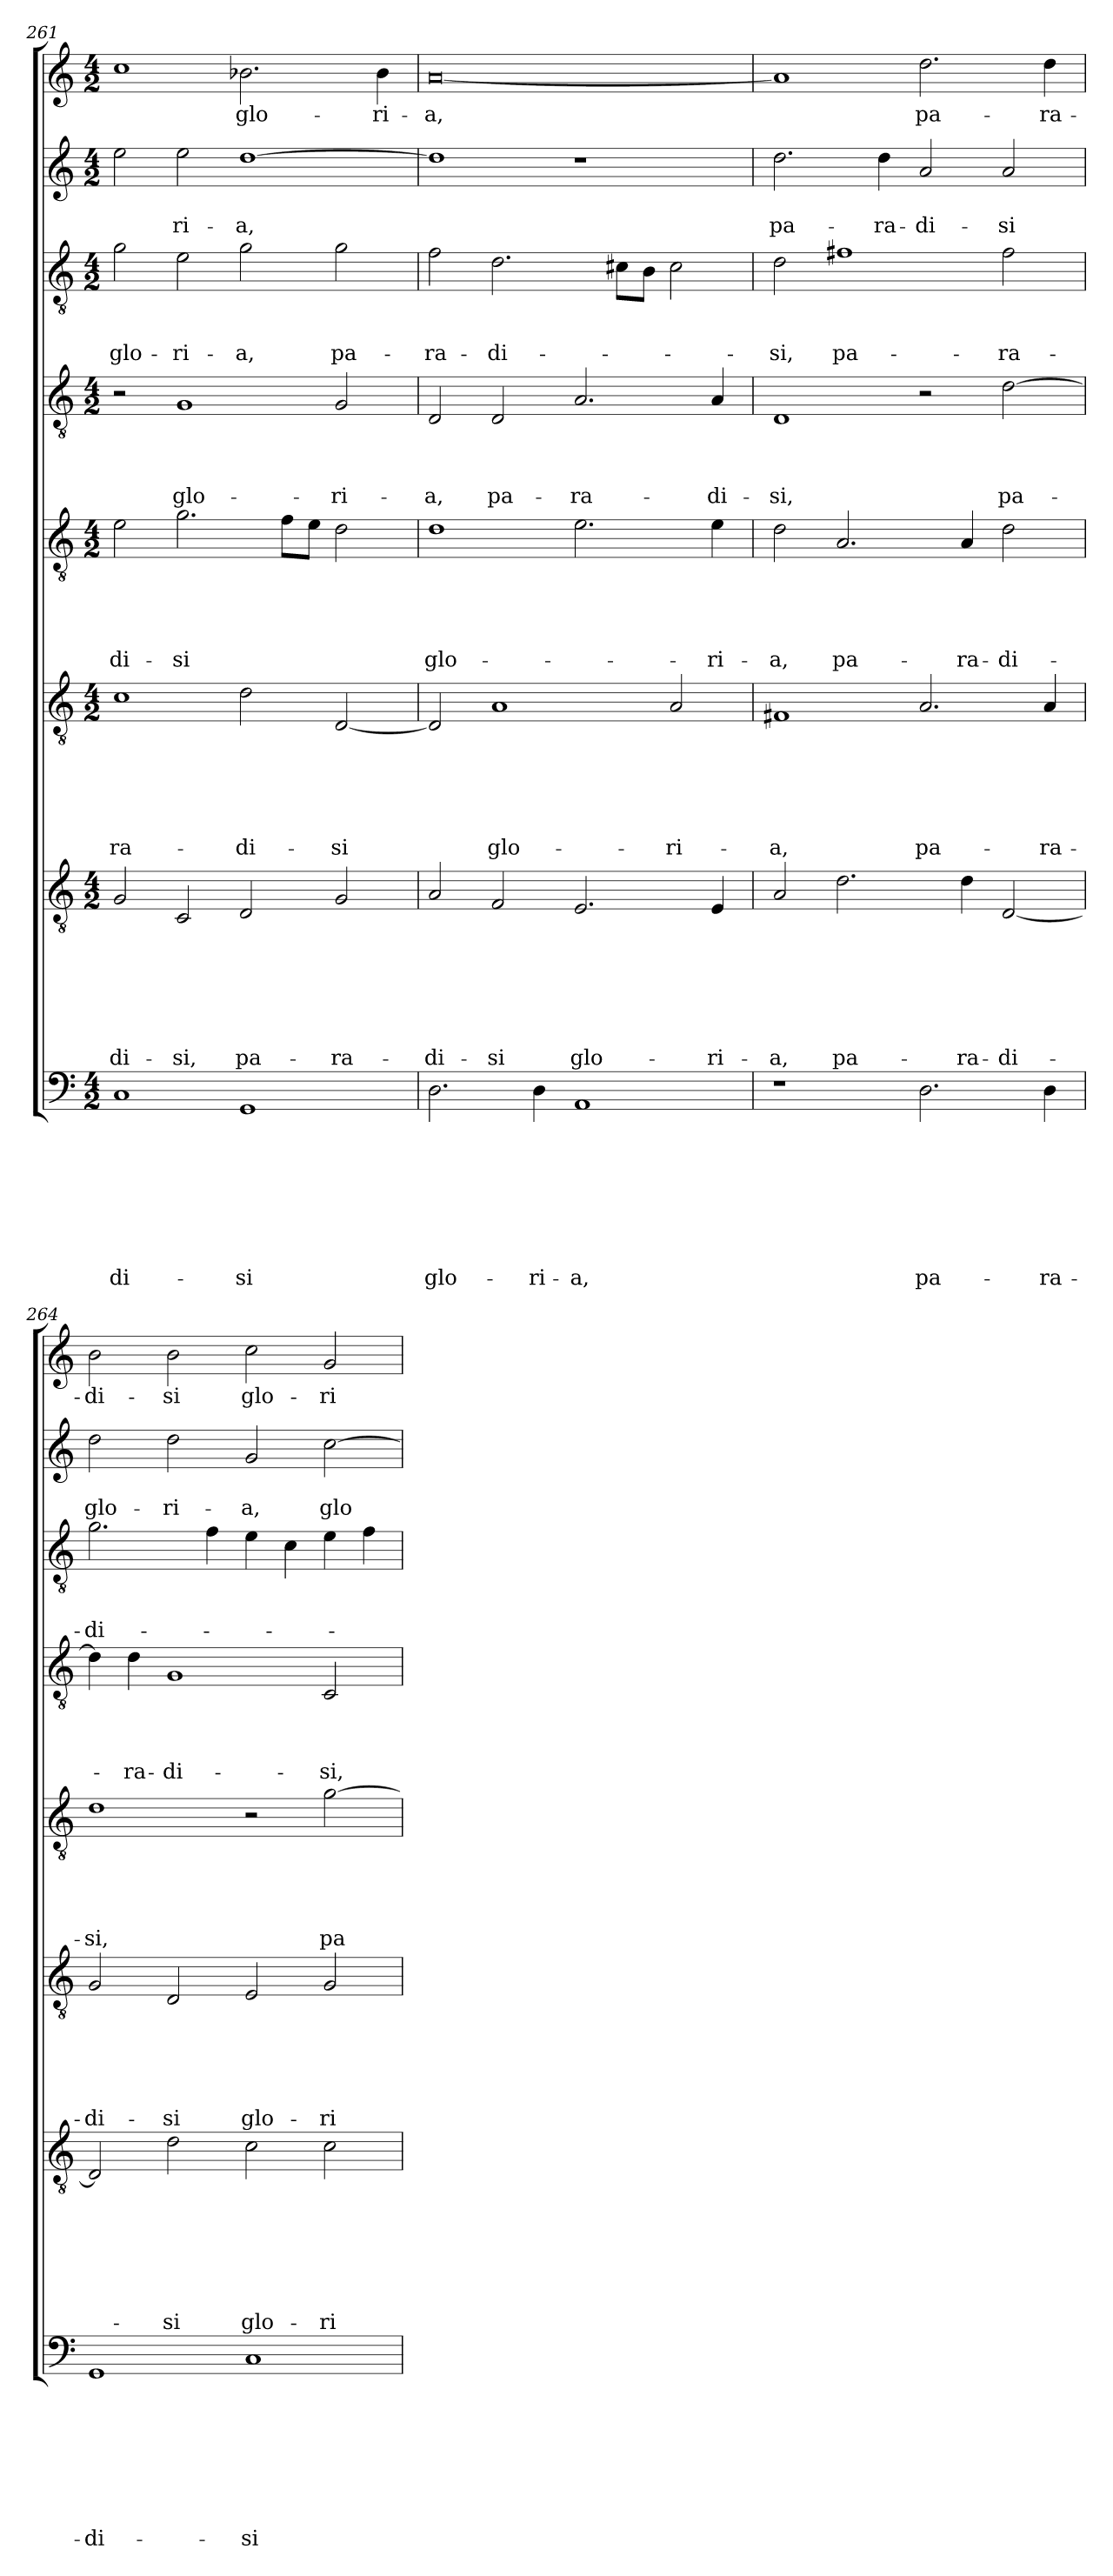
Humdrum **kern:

**kern	**text	**text	**text	**text	**text	**text	**text	**text	**kern	**text	**text	**text	**text	**text	**text	**text	**kern	**text	**text	**text	**text	**text	**text	**kern	**text	**text	**text	**text	**text	**kern	**text	**text	**text	**text	**kern	**text	**text	**text	**kern	**text	**text	**kern	**text
*part8	*part8	*part8	*part8	*part8	*part8	*part8	*part8	*part8	*part7	*part7	*part7	*part7	*part7	*part7	*part7	*part7	*part6	*part6	*part6	*part6	*part6	*part6	*part6	*part5	*part5	*part5	*part5	*part5	*part5	*part4	*part4	*part4	*part4	*part4	*part3	*part3	*part3	*part3	*part2	*part2	*part2	*part1	*part1
*staff8	*staff8	*staff8	*staff8	*staff8	*staff8	*staff8	*staff8	*staff8	*staff7	*staff7	*staff7	*staff7	*staff7	*staff7	*staff7	*staff7	*staff6	*staff6	*staff6	*staff6	*staff6	*staff6	*staff6	*staff5	*staff5	*staff5	*staff5	*staff5	*staff5	*staff4	*staff4	*staff4	*staff4	*staff4	*staff3	*staff3	*staff3	*staff3	*staff2	*staff2	*staff2	*staff1	*staff1
*clefF4	*	*	*	*	*	*	*	*	*clefGv2	*	*	*	*	*	*	*	*clefGv2	*	*	*	*	*	*	*clefGv2	*	*	*	*	*	*clefGv2	*	*	*	*	*clefGv2	*	*	*	*clefG2	*	*	*clefG2	*
*k[]	*	*	*	*	*	*	*	*	*k[]	*	*	*	*	*	*	*	*k[]	*	*	*	*	*	*	*k[]	*	*	*	*	*	*k[]	*	*	*	*	*k[]	*	*	*	*k[]	*	*	*k[]	*
*a:	*	*	*	*	*	*	*	*	*a:	*	*	*	*	*	*	*	*a:	*	*	*	*	*	*	*a:	*	*	*	*	*	*a:	*	*	*	*	*a:	*	*	*	*a:	*	*	*a:	*
*M4/2	*	*	*	*	*	*	*	*	*M4/2	*	*	*	*	*	*	*	*M4/2	*	*	*	*	*	*	*M4/2	*	*	*	*	*	*M4/2	*	*	*	*	*M4/2	*	*	*	*M4/2	*	*	*M4/2	*
=261	=261	=261	=261	=261	=261	=261	=261	=261	=261	=261	=261	=261	=261	=261	=261	=261	=261	=261	=261	=261	=261	=261	=261	=261	=261	=261	=261	=261	=261	=261	=261	=261	=261	=261	=261	=261	=261	=261	=261	=261	=261	=261	=261
!	!	!	!	!	!	!	!	!LO:LY:b	!	!	!	!	!	!	!	!LO:LY:b	!	!	!	!	!	!	!LO:LY:b	!	!	!	!	!	!LO:LY:b	!	!	!	!	!	!	!	!	!LO:LY:b	!	!	!	!	!
1C	.	.	.	.	.	.	.	-di-	2G/	.	.	.	.	.	.	-di-	1c	.	.	.	.	.	-ra-	2e\	.	.	.	.	-di-	2r	.	.	.	.	2g\	.	.	glo-	2ee\	.	.	1cc	.
!	!	!	!	!	!	!	!	!	!	!	!	!	!	!	!	!LO:LY:b	!	!	!	!	!	!	!	!	!	!	!	!	!LO:LY:b	!	!	!	!	!LO:LY:b	!	!	!	!LO:LY:b	!	!	!LO:LY:b	!	!
.	.	.	.	.	.	.	.	.	2C/	.	.	.	.	.	.	-si,	.	.	.	.	.	.	.	2.g\	.	.	.	.	-si	1G	.	.	.	glo-	2e\	.	.	-ri-	2ee\	.	-ri-	.	.
!	!	!	!	!	!	!	!	!LO:LY:b	!	!	!	!	!	!	!	!LO:LY:b	!	!	!	!	!	!	!LO:LY:b	!	!	!	!	!	!	!	!	!	!	!	!	!	!	!LO:LY:b	!	!	!LO:LY:b	!	!LO:LY:b
1GG	.	.	.	.	.	.	.	-si	2D/	.	.	.	.	.	.	pa-	2d\	.	.	.	.	.	-di-	.	.	.	.	.	.	.	.	.	.	.	2g\	.	.	-a,	[1dd	.	-a,	2.b-X\	glo-
.	.	.	.	.	.	.	.	.	.	.	.	.	.	.	.	.	.	.	.	.	.	.	.	8f\L	.	.	.	.	.	.	.	.	.	.	.	.	.	.	.	.	.	.	.
.	.	.	.	.	.	.	.	.	.	.	.	.	.	.	.	.	.	.	.	.	.	.	.	8e\J	.	.	.	.	.	.	.	.	.	.	.	.	.	.	.	.	.	.	.
!	!	!	!	!	!	!	!	!	!	!	!	!	!	!	!	!LO:LY:b	!	!	!	!	!	!	!LO:LY:b	!	!	!	!	!	!	!	!	!	!	!LO:LY:b	!	!	!	!LO:LY:b	!	!	!	!	!
.	.	.	.	.	.	.	.	.	2G/	.	.	.	.	.	.	-ra-	[2D/	.	.	.	.	.	-si	2d\	.	.	.	.	.	2G/	.	.	.	-ri-	2g\	.	.	pa-	.	.	.	.	.
!	!	!	!	!	!	!	!	!	!	!	!	!	!	!	!	!	!	!	!	!	!	!	!	!	!	!	!	!	!	!	!	!	!	!	!	!	!	!	!	!	!	!	!LO:LY:b
.	.	.	.	.	.	.	.	.	.	.	.	.	.	.	.	.	.	.	.	.	.	.	.	.	.	.	.	.	.	.	.	.	.	.	.	.	.	.	.	.	.	4b-\	-ri-
=262	=262	=262	=262	=262	=262	=262	=262	=262	=262	=262	=262	=262	=262	=262	=262	=262	=262	=262	=262	=262	=262	=262	=262	=262	=262	=262	=262	=262	=262	=262	=262	=262	=262	=262	=262	=262	=262	=262	=262	=262	=262	=262	=262
!	!	!	!	!	!	!	!	!LO:LY:b	!	!	!	!	!	!	!	!LO:LY:b	!	!	!	!	!	!	!	!	!	!	!	!	!LO:LY:b	!	!	!	!	!LO:LY:b	!	!	!	!LO:LY:b	!	!	!	!	!LO:LY:b
2.D\	.	.	.	.	.	.	.	glo-	2A/	.	.	.	.	.	.	-di-	2D/]	.	.	.	.	.	.	1d	.	.	.	.	glo-	2D/	.	.	.	-a,	2f\	.	.	-ra-	1dd]	.	.	[0a	-a,
!	!	!	!	!	!	!	!	!	!	!	!	!	!	!	!	!LO:LY:b	!	!	!	!	!	!	!LO:LY:b	!	!	!	!	!	!	!	!	!	!	!LO:LY:b	!	!	!	!LO:LY:b	!	!	!	!	!
.	.	.	.	.	.	.	.	.	2F/	.	.	.	.	.	.	-si	1A	.	.	.	.	.	glo-	.	.	.	.	.	.	2D/	.	.	.	pa-	2.d\	.	.	-di-	.	.	.	.	.
!	!	!	!	!	!	!	!	!LO:LY:b	!	!	!	!	!	!	!	!	!	!	!	!	!	!	!	!	!	!	!	!	!	!	!	!	!	!	!	!	!	!	!	!	!	!	!
4D\	.	.	.	.	.	.	.	-ri-	.	.	.	.	.	.	.	.	.	.	.	.	.	.	.	.	.	.	.	.	.	.	.	.	.	.	.	.	.	.	.	.	.	.	.
!	!	!	!	!	!	!	!	!LO:LY:b	!	!	!	!	!	!	!	!LO:LY:b	!	!	!	!	!	!	!	!	!	!	!	!	!	!	!	!	!	!LO:LY:b	!	!	!	!	!	!	!	!	!
1AA	.	.	.	.	.	.	.	-a,	2.E/	.	.	.	.	.	.	glo-	.	.	.	.	.	.	.	2.e\	.	.	.	.	.	2.A/	.	.	.	-ra-	.	.	.	.	1r	.	.	.	.
.	.	.	.	.	.	.	.	.	.	.	.	.	.	.	.	.	.	.	.	.	.	.	.	.	.	.	.	.	.	.	.	.	.	.	8c#X\L	.	.	.	.	.	.	.	.
.	.	.	.	.	.	.	.	.	.	.	.	.	.	.	.	.	.	.	.	.	.	.	.	.	.	.	.	.	.	.	.	.	.	.	8B\J	.	.	.	.	.	.	.	.
!	!	!	!	!	!	!	!	!	!	!	!	!	!	!	!	!	!	!	!	!	!	!	!LO:LY:b	!	!	!	!	!	!	!	!	!	!	!	!	!	!	!	!	!	!	!	!
.	.	.	.	.	.	.	.	.	.	.	.	.	.	.	.	.	2A/	.	.	.	.	.	-ri-	.	.	.	.	.	.	.	.	.	.	.	2c#\	.	.	.	.	.	.	.	.
!	!	!	!	!	!	!	!	!	!	!	!	!	!	!	!	!LO:LY:b	!	!	!	!	!	!	!	!	!	!	!	!	!LO:LY:b	!	!	!	!	!LO:LY:b	!	!	!	!	!	!	!	!	!
.	.	.	.	.	.	.	.	.	4E/	.	.	.	.	.	.	-ri-	.	.	.	.	.	.	.	4e\	.	.	.	.	-ri-	4A/	.	.	.	-di-	.	.	.	.	.	.	.	.	.
!!LO:LB:g=z
=263	=263	=263	=263	=263	=263	=263	=263	=263	=263	=263	=263	=263	=263	=263	=263	=263	=263	=263	=263	=263	=263	=263	=263	=263	=263	=263	=263	=263	=263	=263	=263	=263	=263	=263	=263	=263	=263	=263	=263	=263	=263	=263	=263
!	!	!	!	!	!	!	!	!	!	!	!	!	!	!	!	!LO:LY:b	!	!	!	!	!	!	!LO:LY:b	!	!	!	!	!	!LO:LY:b	!	!	!	!	!LO:LY:b	!	!	!	!LO:LY:b	!	!	!LO:LY:b	!	!
1r	.	.	.	.	.	.	.	.	2A/	.	.	.	.	.	.	-a,	1F#X	.	.	.	.	.	-a,	2d\	.	.	.	.	-a,	1D	.	.	.	-si,	2d\	.	.	-si,	2.dd\	.	pa-	1a]	.
!	!	!	!	!	!	!	!	!	!	!	!	!	!	!	!	!LO:LY:b	!	!	!	!	!	!	!	!	!	!	!	!	!LO:LY:b	!	!	!	!	!	!	!	!	!LO:LY:b	!	!	!	!	!
.	.	.	.	.	.	.	.	.	2.d\	.	.	.	.	.	.	pa-	.	.	.	.	.	.	.	2.A/	.	.	.	.	pa-	.	.	.	.	.	1f#X	.	.	pa-	.	.	.	.	.
!	!	!	!	!	!	!	!	!	!	!	!	!	!	!	!	!	!	!	!	!	!	!	!	!	!	!	!	!	!	!	!	!	!	!	!	!	!	!	!	!	!LO:LY:b	!	!
.	.	.	.	.	.	.	.	.	.	.	.	.	.	.	.	.	.	.	.	.	.	.	.	.	.	.	.	.	.	.	.	.	.	.	.	.	.	.	4dd\	.	-ra-	.	.
!	!	!	!	!	!	!	!	!LO:LY:b	!	!	!	!	!	!	!	!	!	!	!	!	!	!	!LO:LY:b	!	!	!	!	!	!	!	!	!	!	!	!	!	!	!	!	!	!LO:LY:b	!	!LO:LY:b
2.D\	.	.	.	.	.	.	.	pa-	.	.	.	.	.	.	.	.	2.A/	.	.	.	.	.	pa-	.	.	.	.	.	.	2r	.	.	.	.	.	.	.	.	2a/	.	-di-	2.dd\	pa-
!	!	!	!	!	!	!	!	!	!	!	!	!	!	!	!	!LO:LY:b	!	!	!	!	!	!	!	!	!	!	!	!	!LO:LY:b	!	!	!	!	!	!	!	!	!	!	!	!	!	!
.	.	.	.	.	.	.	.	.	4d\	.	.	.	.	.	.	-ra-	.	.	.	.	.	.	.	4A/	.	.	.	.	-ra-	.	.	.	.	.	.	.	.	.	.	.	.	.	.
!	!	!	!	!	!	!	!	!	!	!	!	!	!	!	!	!LO:LY:b	!	!	!	!	!	!	!	!	!	!	!	!	!LO:LY:b	!	!	!	!	!LO:LY:b	!	!	!	!LO:LY:b	!	!	!LO:LY:b	!	!
.	.	.	.	.	.	.	.	.	[2D/	.	.	.	.	.	.	-di-	.	.	.	.	.	.	.	2d\	.	.	.	.	-di-	[2d\	.	.	.	pa-	2f#\	.	.	-ra-	2a/	.	-si	.	.
!	!	!	!	!	!	!	!	!LO:LY:b	!	!	!	!	!	!	!	!	!	!	!	!	!	!	!LO:LY:b	!	!	!	!	!	!	!	!	!	!	!	!	!	!	!	!	!	!	!	!LO:LY:b
4D\	.	.	.	.	.	.	.	-ra-	.	.	.	.	.	.	.	.	4A/	.	.	.	.	.	-ra-	.	.	.	.	.	.	.	.	.	.	.	.	.	.	.	.	.	.	4dd\	-ra-
=264	=264	=264	=264	=264	=264	=264	=264	=264	=264	=264	=264	=264	=264	=264	=264	=264	=264	=264	=264	=264	=264	=264	=264	=264	=264	=264	=264	=264	=264	=264	=264	=264	=264	=264	=264	=264	=264	=264	=264	=264	=264	=264	=264
!	!	!	!	!	!	!	!	!LO:LY:b	!	!	!	!	!	!	!	!	!	!	!	!	!	!	!LO:LY:b	!	!	!	!	!	!LO:LY:b	!	!	!	!	!	!	!	!	!LO:LY:b	!	!	!LO:LY:b	!	!LO:LY:b
1GG	.	.	.	.	.	.	.	-di-	2D/]	.	.	.	.	.	.	.	2G/	.	.	.	.	.	-di-	1d	.	.	.	.	-si,	4d\]	.	.	.	.	2.g\	.	.	-di-	2dd\	.	glo-	2b\	-di-
!	!	!	!	!	!	!	!	!	!	!	!	!	!	!	!	!	!	!	!	!	!	!	!	!	!	!	!	!	!	!	!	!	!	!LO:LY:b	!	!	!	!	!	!	!	!	!
.	.	.	.	.	.	.	.	.	.	.	.	.	.	.	.	.	.	.	.	.	.	.	.	.	.	.	.	.	.	4d\	.	.	.	-ra-	.	.	.	.	.	.	.	.	.
!	!	!	!	!	!	!	!	!	!	!	!	!	!	!	!	!LO:LY:b	!	!	!	!	!	!	!LO:LY:b	!	!	!	!	!	!	!	!	!	!	!LO:LY:b	!	!	!	!	!	!	!LO:LY:b	!	!LO:LY:b
.	.	.	.	.	.	.	.	.	2d\	.	.	.	.	.	.	-si	2D/	.	.	.	.	.	-si	.	.	.	.	.	.	1G	.	.	.	-di-	.	.	.	.	2dd\	.	-ri-	2b\	-si
.	.	.	.	.	.	.	.	.	.	.	.	.	.	.	.	.	.	.	.	.	.	.	.	.	.	.	.	.	.	.	.	.	.	.	4f\	.	.	.	.	.	.	.	.
!	!	!	!	!	!	!	!	!LO:LY:b	!	!	!	!	!	!	!	!LO:LY:b	!	!	!	!	!	!	!LO:LY:b	!	!	!	!	!	!	!	!	!	!	!	!	!	!	!	!	!	!LO:LY:b	!	!LO:LY:b
1C	.	.	.	.	.	.	.	-si	2c\	.	.	.	.	.	.	glo-	2E/	.	.	.	.	.	glo-	2r	.	.	.	.	.	.	.	.	.	.	4e\	.	.	.	2g/	.	-a,	2cc\	glo-
.	.	.	.	.	.	.	.	.	.	.	.	.	.	.	.	.	.	.	.	.	.	.	.	.	.	.	.	.	.	.	.	.	.	.	4c\	.	.	.	.	.	.	.	.
!	!	!	!	!	!	!	!	!	!	!	!	!	!	!	!	!LO:LY:b	!	!	!	!	!	!	!LO:LY:b	!	!	!	!	!	!LO:LY:b	!	!	!	!	!LO:LY:b	!	!	!	!	!	!	!LO:LY:b	!	!LO:LY:b
.	.	.	.	.	.	.	.	.	2c\	.	.	.	.	.	.	-ri-	2G/	.	.	.	.	.	-ri-	[2g\	.	.	.	.	pa-	2C/	.	.	.	-si,	4e\	.	.	.	[2cc\	.	glo-	2g/	-ri-
.	.	.	.	.	.	.	.	.	.	.	.	.	.	.	.	.	.	.	.	.	.	.	.	.	.	.	.	.	.	.	.	.	.	.	4f\	.	.	.	.	.	.	.	.
=	=	=	=	=	=	=	=	=	=	=	=	=	=	=	=	=	=	=	=	=	=	=	=	=	=	=	=	=	=	=	=	=	=	=	=	=	=	=	=	=	=	=	=
*-	*-	*-	*-	*-	*-	*-	*-	*-	*-	*-	*-	*-	*-	*-	*-	*-	*-	*-	*-	*-	*-	*-	*-	*-	*-	*-	*-	*-	*-	*-	*-	*-	*-	*-	*-	*-	*-	*-	*-	*-	*-	*-	*-
